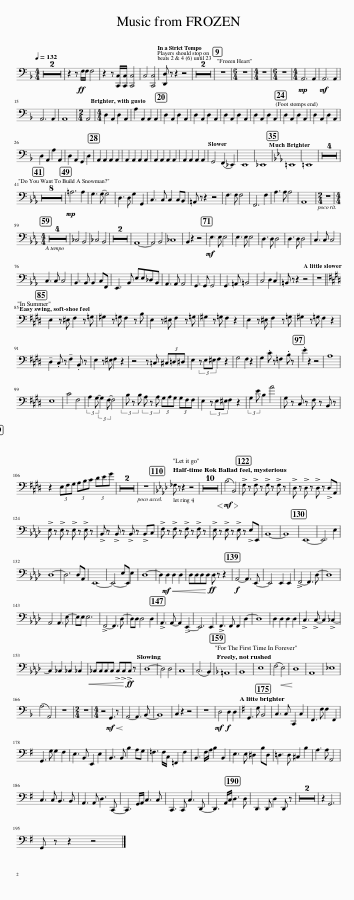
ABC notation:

X:1
L:1/8
Q:1/4=132
M:4/4
I:linebreak $
K:F
V:1 bass
V:1
 z8 | z8 | z2 z!ff! F,/F,/ F,4 | z2 z [C,,C,]/[C,,C,]/ [C,,C,]4 | C,4 [C,,C,]4 | %5
 [D,,D,] z z2 z4 | z8 | z8 | z8 |[M:6/4] z12 | %10
[M:4/4] z8 |[M:6/4] z12 |[M:4/4]!mp! A,,6 A,,2 |!mf! A,,6 A,,2 |$ A,,6 A,,2 | %15
 A,,8 |[M:2/4] A,,4 |[M:4/4] D,2 A,,2 D,2 A,,2 | A,2 A,,2 A,,2 A,,2 | D,2 A,,2 D,2 A,,2 | %20
 D,2 A,,2 D,2 A,,2 | D,2 A,,2 D,2 A,,2 | D,2 A,,2 D,2 A,,2 | D,2 A,,2 D,2 A,,2 | D,2 A,,2 D,2 A,,2 |$ %25
 D,2 A,,2 A,2 A,,2 | D,2 A,,2 G,,2 D,2 | A,,2 A,,2 A,,2 A,,2 | A,,2 A,,2 A,,2 A,,2 | A,,2 A,,2 A,,2 A,,2 | %30
 A,,2 A,,2 A,,2 A,,2 | G,,4 (F,,2 _E,,2) | E,,8 | _E,,8 |[K:Eb] =E,,8 | %35
 =E,,8 | z8 | z8 | z8 | z8 |$ %40
 z8 | z8 | z8 | z8 | z8 | %45
 z8 | z8 | z8 |!mp! =A,6 A,2 | G,3 (G, G,4) | %50
 D,3 D, G,2 G,,2 | C,3 C, C,2 C,B,, | =A,, z z2 z4 | F,3 F, F,4 | F,,6 F,2 | %55
 A,3 A, A,4 | A,,8 |[M:2/4] z4 |$[M:4/4] z8 | z8 | %60
 z8 | z8 | _C,4 B,,4 | _C,4 B,,4 | z8 | %65
 z8 | A,,8- | A,,4 B,,4 | _C,8 | B,,2 z2 z4 | %70
!mf! E,3 E, E,4 | E,3 E, E,4 | D,3 D, D,4 | D,3 D, D,4 | C,3 C, C,4 |$ %75
 C,3 C, C,4 | B,,3 B,, B,,2 C,F,, | E,,3 B,, E,E,_D,B,, | A,,3 A,, A,,4 | G,,3 G,, G,,4 | %80
 G,,3 =A,, =B,,4 | C,4 D,2 C,2 | =B,, z z2 z4 | z8 ||$[K:E] E,2 z ^E, F,2 z =G, | %85
 ^G,2 z =G, F,2 z B, | E,2 z ^E, F,2 z =G, | ^G,2 z =G, F,2 z2 | E,2 z ^E, F,2 z =G, | ^G,2 z =G, F,2 z2 |$ %90
 !tenuto!D,2 .C, z !tenuto!F,2 .B,, z | E,2 z ^E, F,2 z2 | z4 z =C, (3^C,=D,^D, | E,2 (3z E,^E, F,2 z2 | G,4 F,2 z2 | %95
 G,2 .C z =F,2 .B, z | .E2 z2 z4 | A,8 |$ E,8 | C4 F,4 | %100
 (3:2:2A,2 G,- (3:2:2G,2 F,- F,4 | (3B, z B, (3A, z A, (3G,A,G, (3G,F,F, | E,2 (3z E,^E, F,2 z2 | (3:2:2G,2 E B,2 A4 | G, z C, z F, z B,, z |$ %105
 z2 (3E,F,G, (3A,B,C (3DEG | z8 | z8 | z8 |[K:Ab] _F, z z2 z4 | %110
 z8 | z8 | z8 | z8 | z8 | %115
 z8 | z8 | z8 | z8 | z8 | %120
!<(! (B,4!mf!!>(! B,,4)!<)!!>)! | !>!F, z !>!F, z !>!F, z !>!F, z | !>!D, z !>!D, z !>!D, z !>!D,A,, |$ !>!E, z !>!E, z !>!E, z !>!E, z | !>!B,, z !>!B,, z !>!B,, z !>!B,,C, | %125
 !>!F, z !>!F, z !>!F, z !>!F, z | !>!E, z !>!E, z !>!E, z !>!E,E,, | B,,8- | B,,8 | E,,8- | %130
 E,,6 E,2 |$ D,8- | D,6 D,A,, | E,,8- | E,,4- E,E,, E,2 | %135
 D,8- | D,2!mf!!<(! D,2 D,2 D,2!<)! | D,D,D,D,!ff! D, z z2 |!f! A,,4- A,,3 E,,- | E,,4 E,,2 E,,2 | %140
 !>!F,,4- F,,3 D,- | D,8 |$ A,,4 A,,3 E,- | E,E, E,6 | !>!F,,4- F,,3 D,- | %145
 D,D, D,4 D,2 | !>!A,,3 A,,- A,,2 !>!E,,2- | E,,6 E,,2 | !>!F,,3 F,, F,,2 D,2- | D,8 | %150
 D,2 D,2 D,2 D,2 | !>!C,3 !>!C,- C,2 !>!_C,2- |$ C,2 _C,2 _C,2 _C,2 |!<(! _C,C,C,C, !>!C,!>!C,!ff!!>!C, z!<)! | D,8- | %155
 D,4 D,4 | C,8 | (C,6 B,,2) |[K:F] =A,,8 | B,,8 | %160
 E,8 | (F,4!<(! E,4)!<)! | D,8 | A,,8 | _E,8 |$ %165
 (A,4 A,,4) | z8 |[M:2/4] z4 |[M:4/4] z4!mf!!<(! G,,3 z!<)! | A,,4- A,,3 B,,- | %170
 B,,8 | C,2 z2 z4 | z8 |!mf! D,4!f! D,2 D,2 |[K:G] G,,3 G, B,,4 | %175
 C,3 C, C,,2 C,2 | F,,3 F, F,2 F,,2 |$ G,,3 G, G,2 F,2 | E,3 B,, E,,2 E,2 | B,,3 B,, B,2 A,G, | %180
 =F,3 F,/C,/ =F,,2 F,2 | B,,3 F,/A,/ B,2 B,,2 | E,3 E, ^D,2 B,D, | =D,3 D, ^C,2 B,2 | A,3 A, A,,4 |$ %185
 C,3 C, B,,3 B,, | A,,3 A,, D,3 C,,- | C,,3 G,,/A,,/ C,3 C, | C,,3 C,, C,3 D,,- | D,,3 A,,/C,/ D,3 D, | %190
 D,,3 D,, D,2 D,, z | z8 | z8 | z2 G,,6 |$ G,, z z2 z4 |] %195
